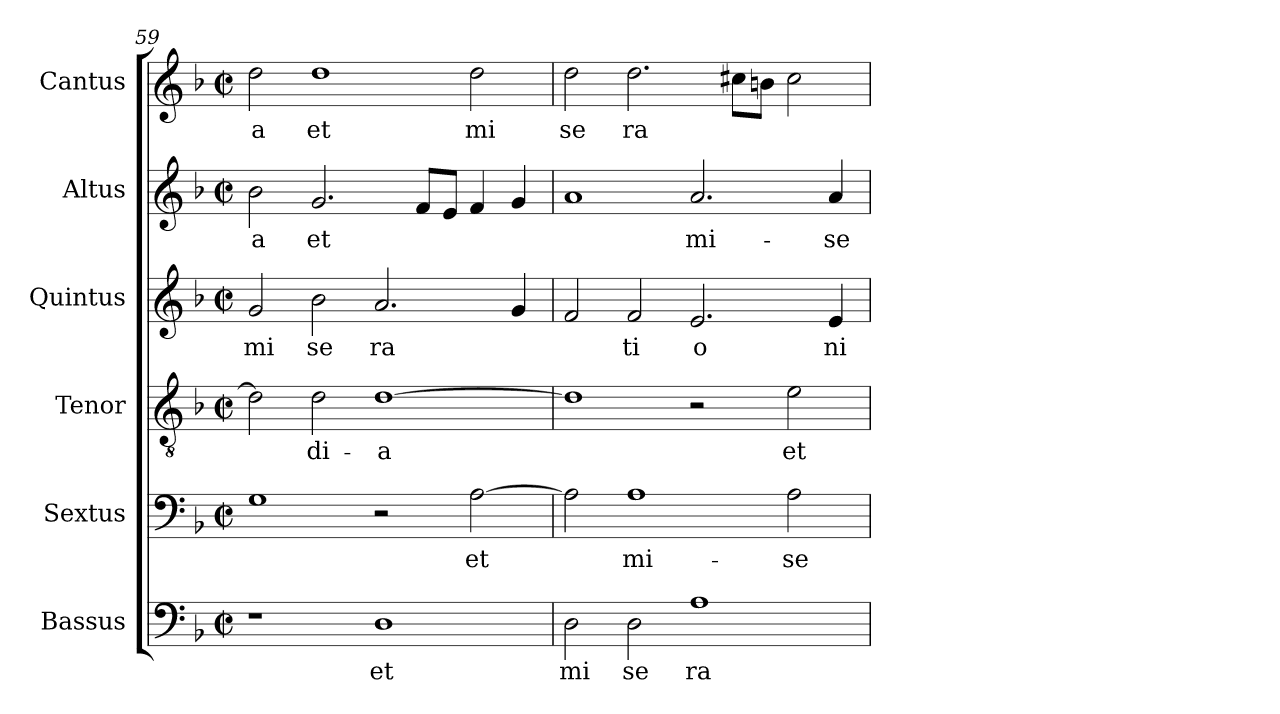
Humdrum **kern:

**kern	**text	**kern	**text	**kern	**text	**kern	**text	**kern	**text	**kern	**text
*part6	*part6	*part5	*part5	*part4	*part4	*part3	*part3	*part2	*part2	*part1	*part1
*staff6	*staff6	*staff5	*staff5	*staff4	*staff4	*staff3	*staff3	*staff2	*staff2	*staff1	*staff1
*I"Bassus	*	*I"Sextus	*	*I"Tenor	*	*I"Quintus	*	*I"Altus	*	*I"Cantus	*
*I'Bassus	*	*I'Sextus	*	*I'Tenor	*	*I'Quintus	*	*I'Altus	*	*I'Cantus	*
*clefF4	*	*clefF4	*	*clefGv2	*	*clefG2	*	*clefG2	*	*clefG2	*
*k[b-]	*	*k[b-]	*	*k[b-]	*	*k[b-]	*	*k[b-]	*	*k[b-]	*
*F:	*	*F:	*	*F:	*	*F:	*	*F:	*	*F:	*
*M2/2	*	*M2/2	*	*M2/2	*	*M2/2	*	*M2/2	*	*M2/2	*
*met(c|)	*	*met(c|)	*	*met(c|)	*	*met(c|)	*	*met(c|)	*	*met(c|)	*
=59	=59	=59	=59	=59	=59	=59	=59	=59	=59	=59	=59
!	!	!	!LO:LY:b:cj	!	!LO:LY:b:cj	!	!LO:LY:b:cj	!	!LO:LY:b:cj	!	!LO:LY:b:cj
1r	.	1G	.	2d\]	--	2g/	mi	2b-\	-a	2dd\	a
!	!	!	!	!	!LO:LY:b:cj	!	!LO:LY:b:cj	!	!LO:LY:b:cj	!	!LO:LY:b:cj
.	.	.	.	2d\	-di-	2b-\	se	2.g/	et	1dd	et
!	!LO:LY:b:cj	!	!	!	!LO:LY:b:cj	!	!LO:LY:b:cj	!	!	!	!
1D	et	2r	.	[<1d	-a	2.a/	ra	.	.	.	.
!	!	!	!	!	!	!	!	!	!LO:LY:b:cj	!	!
.	.	.	.	.	.	.	.	8f/L	.	.	.
!	!	!	!	!	!	!	!	!	!LO:LY:b:cj	!	!
.	.	.	.	.	.	.	.	8e/J	.	.	.
!	!	!	!LO:LY:b:cj	!	!	!	!	!	!LO:LY:b:cj	!	!LO:LY:b:cj
.	.	[<2A\	et	.	.	.	.	4f/	.	2dd\	mi
!	!	!	!	!	!	!	!LO:LY:b:cj	!	!LO:LY:b:cj	!	!
.	.	.	.	.	.	4g/	.	4g/	.	.	.
!!LO:LB:g=z
=60	=60	=60	=60	=60	=60	=60	=60	=60	=60	=60	=60
!	!LO:LY:b:cj	!	!LO:LY:b:cj	!	!LO:LY:b:cj	!	!LO:LY:b:cj	!	!LO:LY:b:cj	!	!LO:LY:b:cj
2D\	mi	2A\]	.	1d]	.	2f/	.	1a	.	2dd\	se
!	!LO:LY:b:cj	!	!LO:LY:b:cj	!	!	!	!LO:LY:b:cj	!	!	!	!LO:LY:b:cj
2D\	se	1A	mi-	.	.	2f/	ti	.	.	2.dd\	ra
!	!LO:LY:b:cj	!	!	!	!	!	!LO:LY:b:cj	!	!LO:LY:b:cj	!	!
1A	ra	.	.	2r	.	2.e/	o	2.a/	mi-	.	.
!	!	!	!	!	!	!	!	!	!	!	!LO:LY:b:cj
.	.	.	.	.	.	.	.	.	.	8cc#\L	.
!	!	!	!	!	!	!	!	!	!	!	!LO:LY:b:cj
.	.	.	.	.	.	.	.	.	.	8b\J	.
!	!	!	!LO:LY:b:cj	!	!LO:LY:b:cj	!	!	!	!	!	!LO:LY:b:cj
.	.	2A\	-se-	2e\	et	.	.	.	.	2cc#\	.
!	!	!	!	!	!	!	!LO:LY:b:cj	!	!LO:LY:b:cj	!	!
.	.	.	.	.	.	4e/	ni	4a/	-se-	.	.
=	=	=	=	=	=	=	=	=	=	=	=
*-	*-	*-	*-	*-	*-	*-	*-	*-	*-	*-	*-
